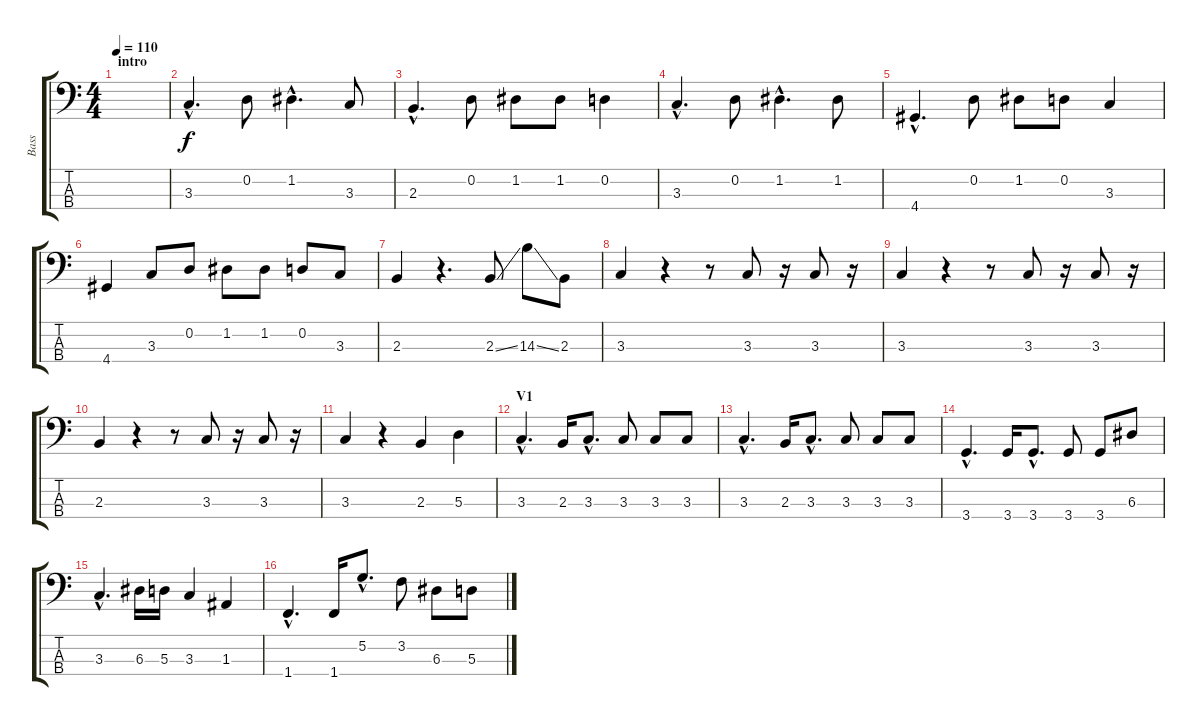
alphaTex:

\track ("Bass" "Bass") {instrument electricbassfinger}
\staff {score tabs}
\tuning (G2 D2 A1 E1) {hide}
\ts (4 4)
\section ("" "intro")
\tempo 110
\clef f4
\ks c
|
3.3{hac}.4{d} 0.2.8 1.2{hac}.4{d} 3.3.8 |
2.3{hac}.4{d} 0.2.8 1.2.8 1.2.8 0.2.4 |
3.3{hac}.4{d} 0.2.8 1.2{hac}.4{d} 1.2.8 |
4.4{hac}.4{d} 0.2.8 1.2.8 0.2.8 3.3.4 |
4.4.4 3.3.8 0.2.8 1.2.8 1.2.8 0.2.8 3.3.8 |
2.3.4 r.4{d} 2.3{ss}.8 14.3{ss}.8 2.3.8 |
3.3.4 r.4 r.8 3.3.8 r.16 3.3.8 r.16 |
3.3.4 r.4 r.8 3.3.8 r.16 3.3.8 r.16 |
2.3.4 r.4 r.8 3.3.8 r.16 3.3.8 r.16 |
3.3.4 r.4 2.3.4 5.3.4 |
\section ("" "V1")
3.3{hac}.4{d} 2.3.16 3.3{hac}.8{d} 3.3.8 3.3.8 3.3.8 |
3.3{hac}.4{d} 2.3.16 3.3{hac}.8{d} 3.3.8 3.3.8 3.3.8 |
3.4{hac}.4{d} 3.4.16 3.4{hac}.8{d} 3.4.8 3.4.8 6.3.8 |
3.3{hac}.4{d} 6.3.16 5.3.16 3.3.4 1.3.4 |
1.4{hac}.4{d} 1.4.16 5.2{hac}.8{d} 3.2.8 6.3.8 5.3.8
